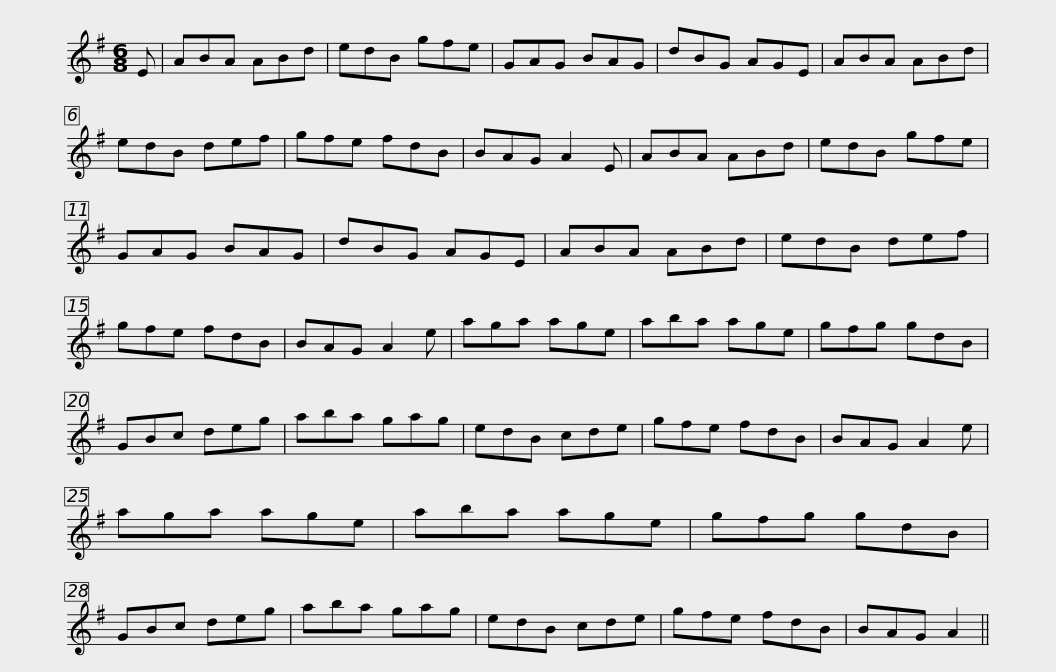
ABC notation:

X:1
L:1/8
M:6/8
I:linebreak $
K:Emin
V:1 treble
V:1
 E | ABA ABd | edB gfe | GAG BAG | dBG AGE | %5
 ABA ABd | edB def | gfe fdB |$ BAG A2 E | ABA ABd | %10
 edB gfe | GAG BAG | dBG AGE | ABA ABd | edB def |$ %15
 gfe fdB | BAG A2 e | aga age | aba age | gfg gdB | %20
 GBc deg | aba gag |$ edB cde | gfe fdB | BAG A2 e | %25
 aga age | aba age | gfg gdB | GBc deg |$ aba gag | %30
 edB cde | gfe fdB | BAG A2 || %33
